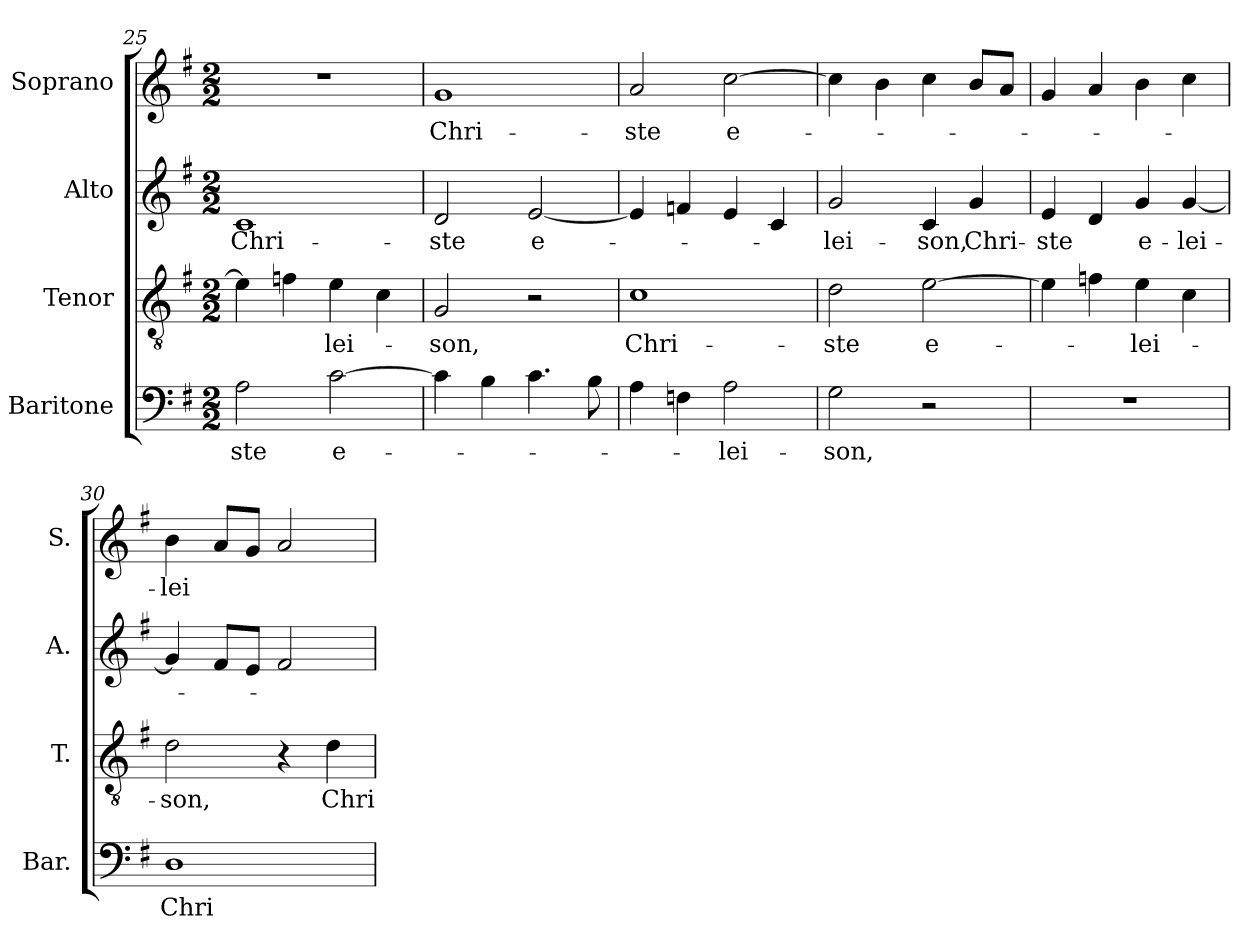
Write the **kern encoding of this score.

**kern	**text	**kern	**text	**kern	**text	**kern	**text
*part4	*part4	*part3	*part3	*part2	*part2	*part1	*part1
*staff4	*staff4	*staff3	*staff3	*staff2	*staff2	*staff1	*staff1
*I"Baritone	*	*I"Tenor	*	*I"Alto	*	*I"Soprano	*
*I'Bar.	*	*I'T.	*	*I'A.	*	*I'S.	*
*clefF4	*	*clefGv2	*	*clefG2	*	*clefG2	*
*	*	*ITrd7c12	*	*	*	*	*
*k[f#]	*	*k[f#]	*	*k[f#]	*	*k[f#]	*
*G:	*	*G:	*	*G:	*	*G:	*
*M2/2	*	*M2/2	*	*M2/2	*	*M2/2	*
=25	=25	=25	=25	=25	=25	=25	=25
!	!LO:LY:b:color=#000000	!	!	!	!	!	!
!	!	!	!	!	!LO:LY:b:color=#000000	!	!
2Ai\	-ste	4Ei\]	.	1ci	Chri-	1r	.
.	.	4Fni\	.	.	.	.	.
!	!LO:LY:b:color=#000000	!	!	!	!	!	!
!	!	!	!LO:LY:b:color=#000000	!	!	!	!
[2ci\	e-	4Ei\	-lei-	.	.	.	.
.	.	4Ci\	.	.	.	.	.
=26	=26	=26	=26	=26	=26	=26	=26
!	!	!	!LO:LY:b:color=#000000	!	!	!	!
!	!	!	!	!	!LO:LY:b:color=#000000	!	!
!	!	!	!	!	!	!	!LO:LY:b:color=#000000
4ci\]	.	2GGi/	-son,	2di/	-ste	1gi	Chri-
4Bi\	.	.	.	.	.	.	.
!	!	!	!	!	!LO:LY:b:color=#000000	!	!
4.ci\	.	2r	.	[2ei/	e-	.	.
8Bi\	.	.	.	.	.	.	.
=27	=27	=27	=27	=27	=27	=27	=27
!	!	!	!LO:LY:b:color=#000000	!	!	!	!
!	!	!	!	!	!	!	!LO:LY:b:color=#000000
4Ai\	.	1Ci	Chri-	4ei/]	.	2ai/	-ste
4Fni\	.	.	.	4fni/	.	.	.
!	!LO:LY:b:color=#000000	!	!	!	!	!	!
!	!	!	!	!	!	!	!LO:LY:b:color=#000000
2Ai\	-lei-	.	.	4ei/	.	[2cci\	e-
.	.	.	.	4ci/	.	.	.
!!LO:LB:g=z
=28	=28	=28	=28	=28	=28	=28	=28
!	!LO:LY:b:color=#000000	!	!	!	!	!	!
!	!	!	!LO:LY:b:color=#000000	!	!	!	!
!	!	!	!	!	!LO:LY:b:color=#000000	!	!
2Gi\	-son,	2Di\	-ste	2gi/	-lei-	4cci\]	.
.	.	.	.	.	.	4bi\	.
!	!	!	!LO:LY:b:color=#000000	!	!	!	!
!	!	!	!	!	!LO:LY:b:color=#000000	!	!
2r	.	[2Ei\	e-	4ci/	-son,	4cci\	.
!	!	!	!	!	!LO:LY:b:color=#000000	!	!
.	.	.	.	4gi/	Chri-	8bi/L	.
.	.	.	.	.	.	8ai/J	.
=29	=29	=29	=29	=29	=29	=29	=29
!	!	!	!	!	!LO:LY:b:color=#000000	!	!
1r	.	4Ei\]	.	4ei/	-ste	4gi/	.
.	.	4Fni\	.	4di/	.	4ai/	.
!	!	!	!LO:LY:b:color=#000000	!	!	!	!
!	!	!	!	!	!LO:LY:b:color=#000000	!	!
.	.	4Ei\	-lei-	4gi/	e-	4bi\	.
!	!	!	!	!	!LO:LY:b:color=#000000	!	!
.	.	4Ci\	.	[4gi/	-lei-	4cci\	.
=30	=30	=30	=30	=30	=30	=30	=30
!	!LO:LY:b:color=#000000	!	!	!	!	!	!
!	!	!	!LO:LY:b:color=#000000	!	!	!	!
!	!	!	!	!	!	!	!LO:LY:b:color=#000000
1Di	Chri-	2Di\	-son,	4gi/]	.	4bi\	-lei
.	.	.	.	8f#i/L	.	8ai/L	.
.	.	.	.	8ei/J	.	8gi/J	.
.	.	4r	.	2f#i/	.	2ai/	.
!	!	!	!LO:LY:b:color=#000000	!	!	!	!
.	.	4Di\	Chri-	.	.	.	.
=	=	=	=	=	=	=	=
*-	*-	*-	*-	*-	*-	*-	*-
